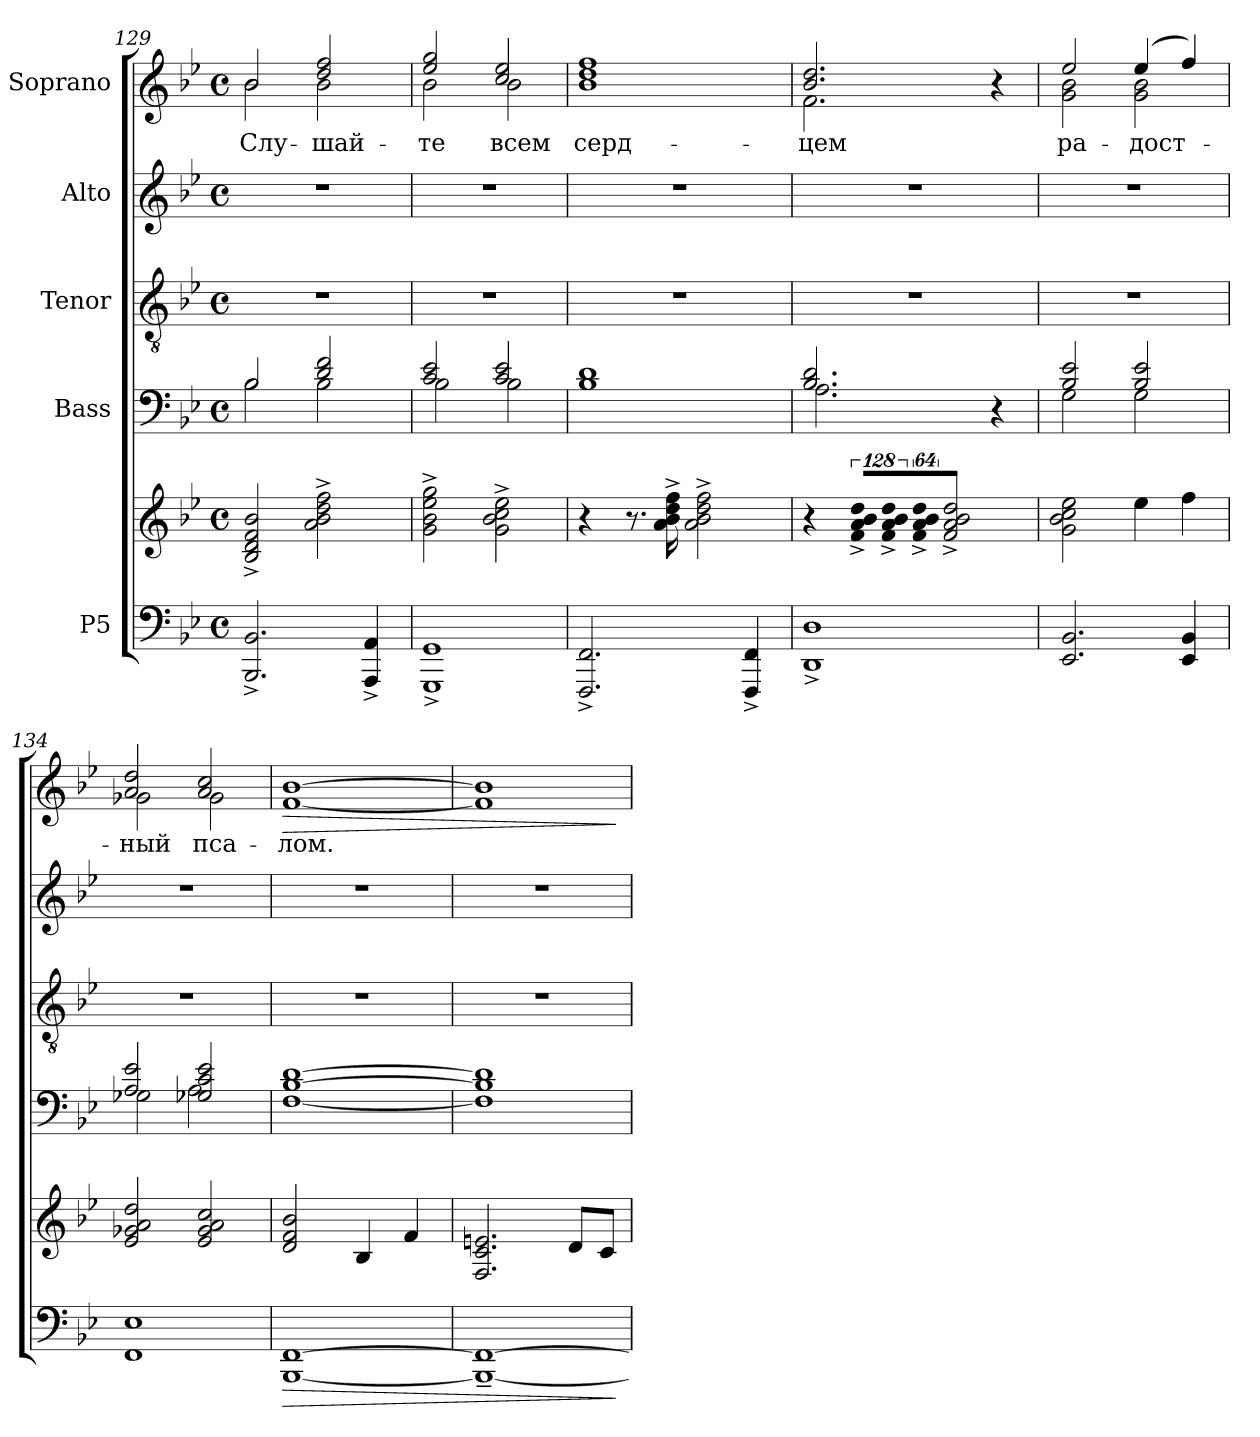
**kern	**kern	**dynam	**kern	**kern	**kern	**kern	**text	**dynam
*part5	*part5	*part5	*part4	*part3	*part2	*part1	*part1	*part1
*staff6	*staff5	*staff5/6	*staff4	*staff3	*staff2	*staff1	*staff1	*staff1
*I"P5	*	*	*I"Bass	*I"Tenor	*I"Alto	*I"Soprano	*	*
*clefF4	*clefG2	*	*clefF4	*clefGv2	*clefG2	*clefG2	*	*
*	*	*	*	*ITrd7c12	*	*	*	*
*k[b-e-]	*k[b-e-]	*	*k[b-e-]	*k[b-e-]	*k[b-e-]	*k[b-e-]	*	*
*B-:	*B-:	*	*B-:	*B-:	*B-:	*B-:	*	*
*M4/4	*M4/4	*	*M4/4	*M4/4	*M4/4	*M4/4	*	*
*met(c)	*met(c)	*	*met(c)	*met(c)	*met(c)	*met(c)	*	*
=129	=129	=129	=129	=129	=129	=129	=129	=129
*	*	*	*^	*	*	*	*	*
!	!	!	!	!	!	!	!	!LO:LY:b:color=#000000	!
*	*	*	*	*	*	*	*^	*	*
2.BBB-i/^ 2.BB-i^	2B-i/^ 2di^ 2fi^ 2b-i^	.	2B-i/	2B-i\	1r	1r	2b-i/	2b-i\	Слу-	.
!	!	!	!	!	!	!	!	!	!LO:LY:b:color=#000000	!
.	2ai\^ 2b-i^ 2ddi^ 2ffi^	.	2di/ 2fi	2B-i\	.	.	2ddi/ 2ffi	2b-i\	-шай-	.
4AAAi/^ 4AAi^	.	.	.	.	.	.	.	.	.	.
=130	=130	=130	=130	=130	=130	=130	=130	=130	=130	=130
!	!	!	!	!	!	!	!	!	!LO:LY:b:color=#000000	!
1GGGi^ 1GGi^	2gi\^ 2b-i^ 2ee-i^ 2ggi^	.	2ci/ 2e-i	2B-i\	1r	1r	2ee-i/ 2ggi	2b-i\	-те	.
!	!	!	!	!	!	!	!	!	!LO:LY:b:color=#000000	!
.	2gi\^ 2b-i^ 2cci^ 2ee-i^	.	2ci/ 2e-i	2B-i\	.	.	2cci/ 2ee-i	2b-i\	всем	.
*	*	*	*v	*v	*	*	*	*	*	*
!!LO:LB:g=z	!!
=131	=131	=131	=131	=131	=131	=131	=131	=131	=131
*	*	*	*^	*	*	*	*	*	*
!	!	!	!	!	!	!	!	!	!LO:LY:b:color=#000000	!
*	*	*	*v	*v	*	*	*	*	*	*
2.FFFi/^ 2.FFi^	4r	.	1B-i 1di	1r	1r	1ddi 1ffi	1b-i	серд-	.
.	8.r	.	.	.	.	.	.	.	.
.	16ai\^ 16b-i^ 16ddi^ 16ffi^	.	.	.	.	.	.	.	.
.	2ai\^ 2b-i^ 2ddi^ 2ffi^	.	.	.	.	.	.	.	.
4FFFi/^ 4FFi^	.	.	.	.	.	.	.	.	.
=132	=132	=132	=132	=132	=132	=132	=132	=132	=132
*	*	*	*^	*	*	*	*	*	*
!	!	!	!	!	!	!	!	!	!LO:LY:b:color=#000000	!
1DDi^ 1Di^	4r	.	2.B-i/ 2.di	2.Ai\	1r	1r	2.b-i/ 2.ddi	2.fi\	-цем	.
!	!LO:N:vis=8	!	!	!	!	!	!	!	!	!
.	1024%85fi/^ 1024%85ai^ 1024%85b-i^ 1024%85ddi^L	.	.	.	.	.	.	.	.	.
!	!LO:N:vis=8	!	!	!	!	!	!	!	!	!
.	1024%85fi/^ 1024%85ai^ 1024%85b-i^ 1024%85ddi^	.	.	.	.	.	.	.	.	.
!	!LO:N:vis=8	!	!	!	!	!	!	!	!	!
.	512%43fi/^ 512%43ai^ 512%43b-i^ 512%43ddi^J	.	.	.	.	.	.	.	.	.
.	2fi/^ 2ai^ 2b-i^ 2ddi^	.	.	.	.	.	.	.	.	.
.	.	.	4r	4ryy	.	.	4r	4ryy	.	.
=133	=133	=133	=133	=133	=133	=133	=133	=133	=133	=133
!	!	!	!	!	!	!	!	!	!LO:LY:b:color=#000000	!
2.EE-i/ 2.BB-i	2gi\ 2b-i 2cci 2ee-i	.	2B-i/ 2e-i	2Gi\	1r	1r	2ee-i/	2gi\ 2b-i	ра-	.
!	!	!	!	!	!	!	!	!	!LO:LY:b:color=#000000	!
.	4ee-i\	.	2B-i/ 2e-i	2Gi\	.	.	(4ee-i/	2gi\ 2b-i	-дост-	.
4EE-i/ 4BB-i	4ffi\	.	.	.	.	.	4ffi/)	.	.	.
=134	=134	=134	=134	=134	=134	=134	=134	=134	=134	=134
!	!	!	!	!	!	!	!	!	!LO:LY:b:color=#000000	!
1FFi 1E-i	2e-i/ 2g-Xi 2ai 2ddi	.	2Ai/ 2e-i	2G-Xi\	1r	1r	2ai/ 2ddi	2g-Xi\	-ный	.
!	!	!	!	!	!	!	!	!	!LO:LY:b:color=#000000	!
.	2e-i/ 2g-i 2ai 2cci	.	2G-Xi/ 2ci 2e-i	2Ai\	.	.	2ai/ 2cci	2g-i\	пса-	.
=135	=135	=135	=135	=135	=135	=135	=135	=135	=135	=135
!	!	!LO:HP:b=2	!	!	!	!	!	!	!	!
!	!	!	!	!	!	!	!	!	!LO:LY:b:color=#000000	!LO:HP:b
[1BBB-i [1FFi	2di/ 2fi 2b-i	>	[1B-i [1di	[1Fi	1r	1r	[1b-i	[1fi	-лом.	>
.	4B-i/	.	.	.	.	.	.	.	.	.
.	4fi/	.	.	.	.	.	.	.	.	.
=136	=136	=136	=136	=136	=136	=136	=136	=136	=136	=136
1BBB-i_~ 1FFi_~	2.Fi/ 2.ci 2.eni	.	1B-i] 1di]	1Fi]	1r	1r	1b-i]	1fi]	.	.
.	8di/L	.	.	.	.	.	.	.	.	.
.	8ci/J	.	.	.	.	.	.	.	.	.
*	*	*	*v	*v	*	*	*v	*v	*	*
.	.	]	.	.	.	.	.	]
=	=	=	=	=	=	=	=	=
*-	*-	*-	*-	*-	*-	*-	*-	*-
